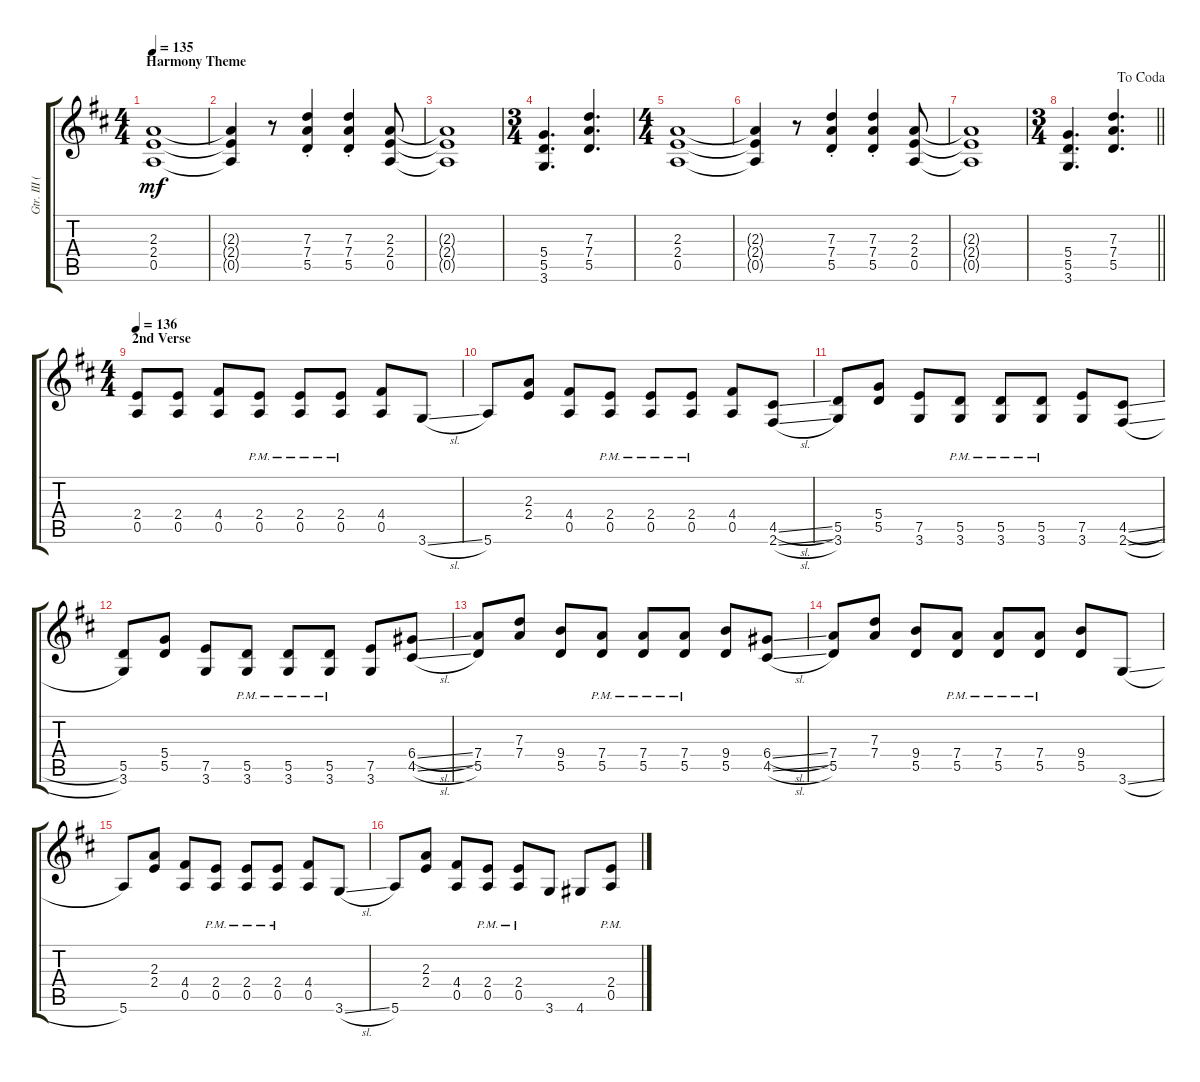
\track ("Gtr. III (rhy.)" "Gtr. III (") {instrument overdrivenguitar}
\staff {score tabs}
\tuning (E4 B3 G3 D3 A2 E2) {hide}
\ts (4 4)
\section ("" "Harmony Theme")
\tempo 135
\clef g2
\ks d
(2.3{t} 2.4{t} 0.5{t}).1{dy mf} |
(2.3{t} 2.4{t} 0.5{t}).4 r.8 (7.3{st} 7.4{st} 5.5{st}).4 (7.3{st} 7.4{st} 5.5{st}).4 (2.3 2.4 0.5).8 |
(2.3{t} 2.4{t} 0.5{t}).1 |
\ts (3 4)
(5.4 5.5 3.6).4{d} (7.3 7.4 5.5).4{d} |
\ts (4 4)
(2.3 2.4 0.5).1 |
(2.3{t} 2.4{t} 0.5{t}).4 r.8 (7.3{st} 7.4{st} 5.5{st}).4 (7.3{st} 7.4{st} 5.5{st}).4 (2.3 2.4 0.5).8 |
(2.3{t} 2.4{t} 0.5{t}).1 |
\ts (3 4)
\jump dacoda
\barLineRight lightlight
(5.4 5.5 3.6).4{d} (7.3 7.4 5.5).4{d} |
\ts (4 4)
\section ("" "2nd Verse")
\tempo 136
(2.4 0.5).8 (2.4 0.5).8 (4.4 0.5).8 (2.4{pm} 0.5{pm}).8 (2.4{pm} 0.5{pm}).8 (2.4{pm} 0.5{pm}).8 (4.4 0.5).8 3.6{sl}.8 |
5.6.8 (2.3 2.4).8 (4.4 0.5).8 (2.4{pm} 0.5{pm}).8 (2.4{pm} 0.5{pm}).8 (2.4{pm} 0.5{pm}).8 (4.4 0.5).8 (4.5{sl} 2.6{sl}).8 |
(5.5 3.6).8 (5.4 5.5).8 (7.5 3.6).8 (5.5{pm} 3.6{pm}).8 (5.5{pm} 3.6{pm}).8 (5.5{pm} 3.6{pm}).8 (7.5 3.6).8 (4.5{sl} 2.6{sl}).8 |
(5.5 3.6).8 (5.4 5.5).8 (7.5 3.6).8 (5.5{pm} 3.6{pm}).8 (5.5{pm} 3.6{pm}).8 (5.5{pm} 3.6{pm}).8 (7.5 3.6).8 (6.4{sl} 4.5{sl}).8 |
(7.4 5.5).8 (7.3 7.4).8 (9.4 5.5).8 (7.4{pm} 5.5{pm}).8 (7.4{pm} 5.5{pm}).8 (7.4{pm} 5.5{pm}).8 (9.4 5.5).8 (6.4{sl} 4.5{sl}).8 |
(7.4 5.5).8 (7.3 7.4).8 (9.4 5.5).8 (7.4{pm} 5.5{pm}).8 (7.4{pm} 5.5{pm}).8 (7.4{pm} 5.5{pm}).8 (9.4 5.5).8 3.6{sl}.8 |
5.6.8 (2.3 2.4).8 (4.4 0.5).8 (2.4{pm} 0.5{pm}).8 (2.4{pm} 0.5{pm}).8 (2.4{pm} 0.5{pm}).8 (4.4 0.5).8 3.6{sl}.8 |
5.6.8 (2.3 2.4).8 (4.4 0.5).8 (2.4{pm} 0.5{pm}).8 (2.4{pm} 0.5{pm}).8 3.6.8 4.6.8 (2.4{pm} 0.5{pm}).8
